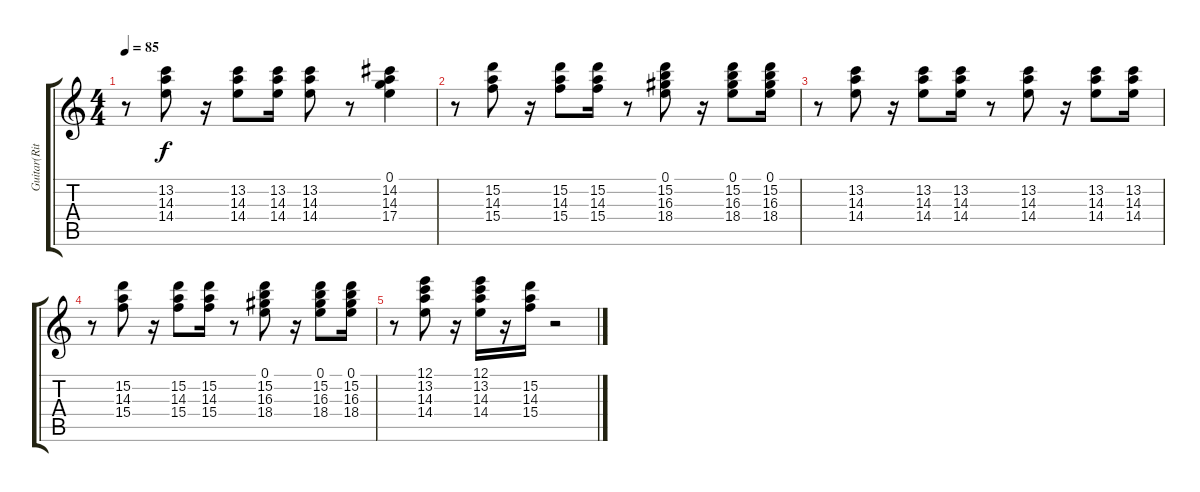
\track ("Guitar(Ritm)" "Guitar(Rit") {instrument acousticguitarnylon}
\staff {score tabs}
\tuning (E4 B3 G3 D3 A2 E2) {hide}
\ts (4 4)
\tempo 85
\clef g2
\ks c
r.8{dy f} (13.2 14.3 14.4).8 r.16 (13.2 14.3 14.4).8 (13.2 14.3 14.4).16 (13.2 14.3 14.4).8 r.8 (0.1 14.2 14.3 17.4).4 |
r.8 (15.2 14.3 15.4).8 r.16 (15.2 14.3 15.4).8 (15.2 14.3 15.4).16 r.8 (0.1 15.2 16.3 18.4).8 r.16 (0.1 15.2 16.3 18.4).8 (0.1 15.2 16.3 18.4).16 |
r.8 (13.2 14.3 14.4).8 r.16 (13.2 14.3 14.4).8 (13.2 14.3 14.4).16 r.8 (13.2 14.3 14.4).8 r.16 (13.2 14.3 14.4).8 (13.2 14.3 14.4).16 |
r.8 (15.2 14.3 15.4).8 r.16 (15.2 14.3 15.4).8 (15.2 14.3 15.4).16 r.8 (0.1 15.2 16.3 18.4).8 r.16 (0.1 15.2 16.3 18.4).8 (0.1 15.2 16.3 18.4).16 |
r.8 (12.1 13.2 14.3 14.4).8 r.16 (12.1 13.2 14.3 14.4).16 r.16 (15.2 14.3 15.4).16 r.2
